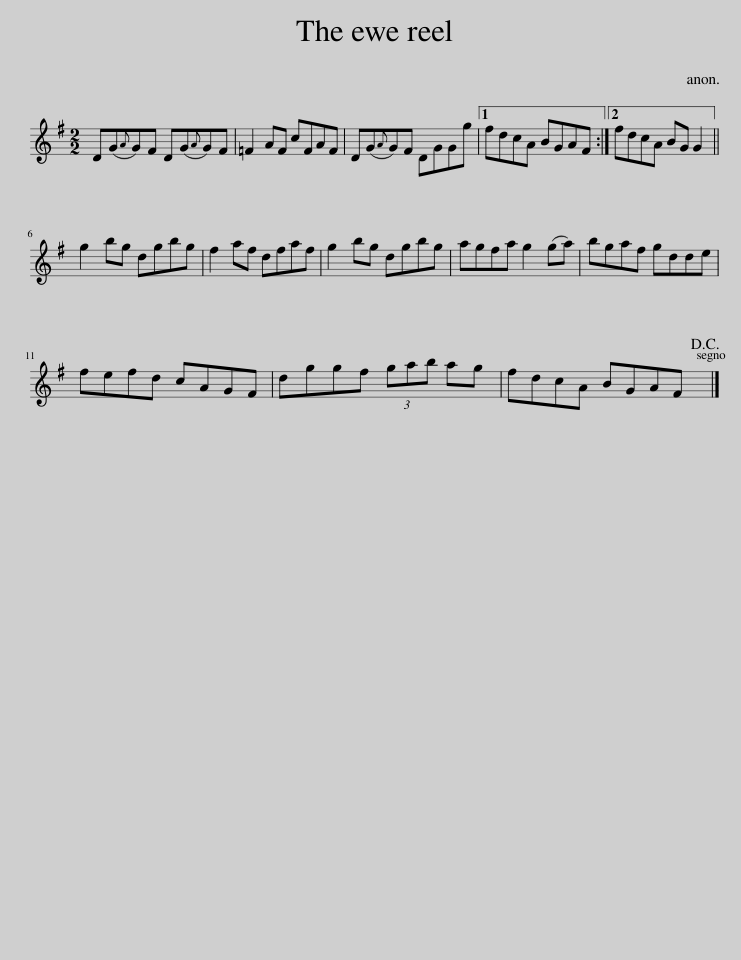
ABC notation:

X:1
L:1/8
M:2/2
I:linebreak $
K:G
V:1 treble
V:1
 D(G{A}G)F D(G{A}G)F | =F2 AF cFAF | D(G{A}G)F DGGg |1 fdcA BGAF :|2 fdcA BG G2 ||$ %5
 g2 bg dgbg | f2 af dfaf | g2 bg dgbg | agfa g2 (ga) | bgaf gdde |$ %10
 fefd cAGF | dggf (3gab ag | fdcA BGAF!D.C.! |] %13
